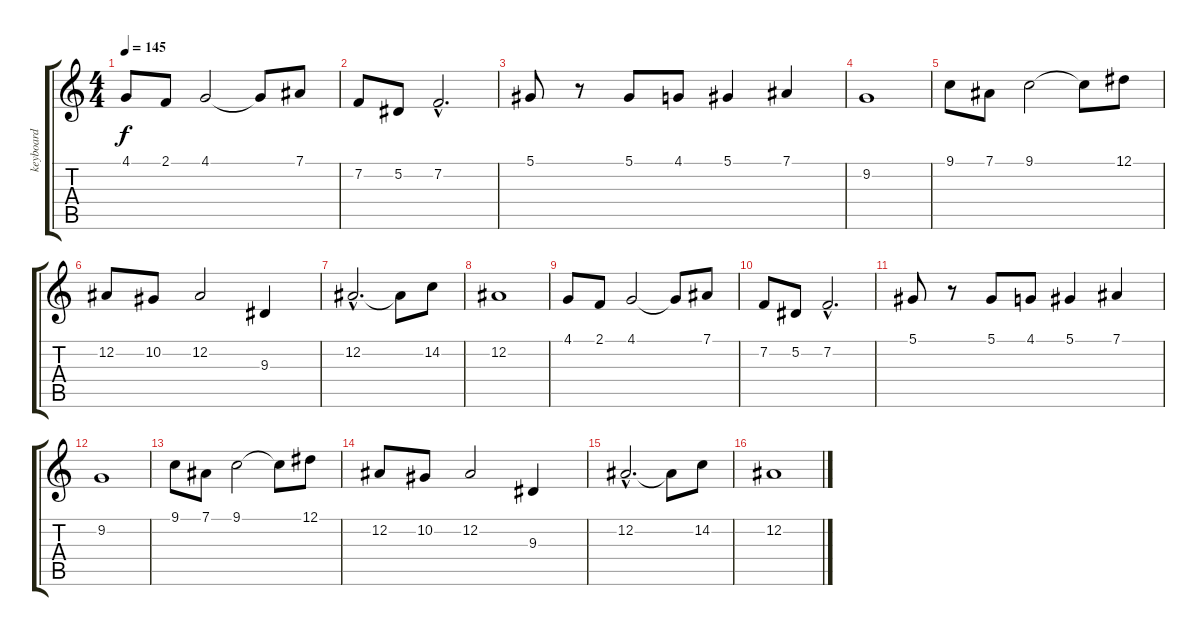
\track ("keyboard" "keyboard") {instrument brasssection}
\staff {score tabs}
\tuning (Eb4 Bb3 Gb3 Db3 Ab2 Eb2) {hide}
\ts (4 4)
\tempo 145
\clef g2
\ks c
4.1.8{dy f} 2.1.8 4.1.2 4.1{t}.8 7.1.8 |
7.2.8 5.2.8 7.2{hac}.2{d} |
5.1.8 r.8 5.1.8 4.1.8 5.1.4 7.1.4 |
9.2.1 |
9.1.8 7.1.8 9.1.2 9.1{t}.8 12.1.8 |
12.2.8 10.2.8 12.2.2 9.3.4 |
12.2{hac}.2{d} 12.2{t}.8 14.2.8 |
12.2.1 |
4.1.8{volume 4} 2.1.8 4.1.2 4.1{t}.8 7.1.8 |
7.2.8 5.2.8 7.2{hac}.2{d} |
5.1.8 r.8 5.1.8 4.1.8 5.1.4 7.1.4 |
9.2.1 |
9.1.8 7.1.8 9.1.2 9.1{t}.8 12.1.8 |
12.2.8 10.2.8 12.2.2 9.3.4 |
12.2{hac}.2{d} 12.2{t}.8 14.2.8 |
12.2.1
